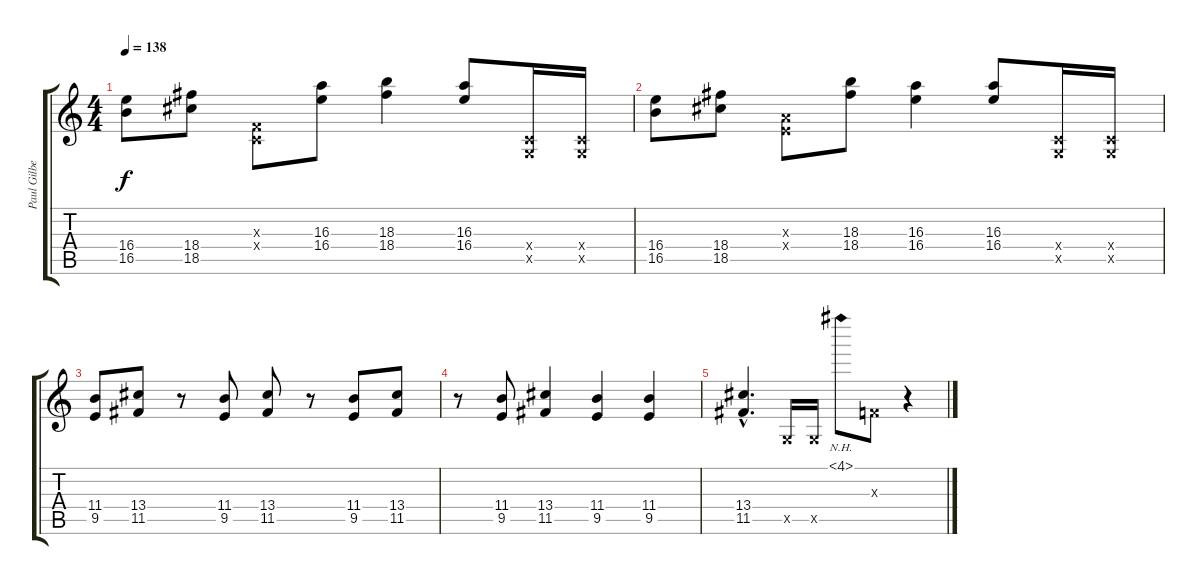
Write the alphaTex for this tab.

\track ("Paul Gilbert 1" "Paul Gilbe") {instrument distortionguitar}
\staff {score tabs}
\tuning (D4 A3 F3 C3 G2 D2) {hide}
\ts (4 4)
\tempo 138
\clef g2
\ks c
(16.4 16.5).8{dy f} (18.4 18.5).8 (0.3{x} 0.4{x}).8 (16.3 16.4).8 (18.3 18.4).4 (16.3 16.4).8 (0.4{x} 0.5{x}).16 (0.4{x} 0.5{x}).16 |
(16.4 16.5).8 (18.4 18.5).8 (4.3{x} 4.4{x}).8 (18.3 18.4).8 (16.3 16.4).4 (16.3 16.4).8 (0.4{x} 0.5{x}).16 (0.4{x} 0.5{x}).16 |
(11.4 9.5).8 (13.4 11.5).8 r.8 (11.4 9.5).8 (13.4 11.5).8 r.8 (11.4 9.5).8 (13.4 11.5).8 |
r.8 (11.4 9.5).8 (13.4 11.5).4 (11.4 9.5).4 (11.4 9.5).4 |
(13.4{hac} 11.5{hac}).4{d} 0.5{x}.16 0.5{x}.16 4.1{nh}.8 0.3{x}.8 r.4
